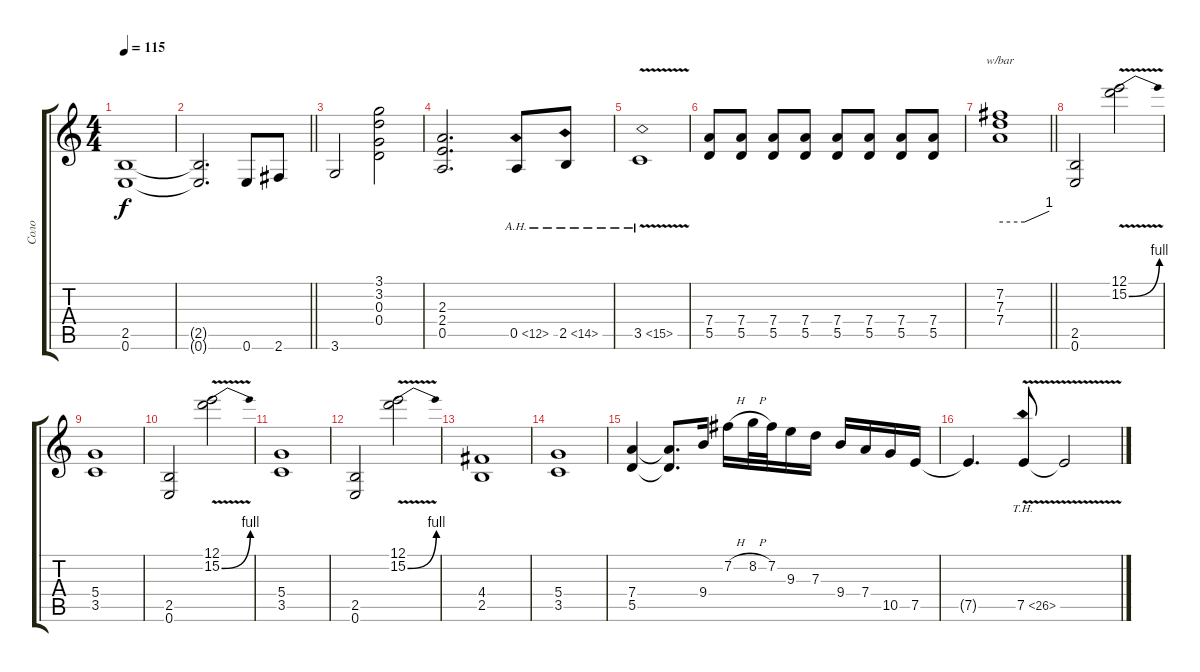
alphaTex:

\track ("Соло" "Соло") {instrument distortionguitar}
\staff {score tabs}
\tuning (E4 B3 G3 D3 A2 E2) {hide}
\ts (4 4)
\tempo 115
\clef g2
\ks c
(2.5 0.6).1{dy f} |
\barLineRight lightlight
(2.5{t} 0.6{t}).2{d} 0.6.8 2.6.8 |
3.6.2 (3.1 3.2 0.3 0.4).2 |
(2.3 2.4 0.5).2{d} 0.5{ah 12}.8 2.5{ah 12}.8 |
3.5{ah 12 v}.1 |
(7.4 5.5).8 (7.4 5.5).8 (7.4 5.5).8 (7.4 5.5).8 (7.4 5.5).8 (7.4 5.5).8 (7.4 5.5).8 (7.4 5.5).8 |
\barLineRight lightlight
(7.2 7.3 7.4).1{tbe (custom default 0 0 30 0 60 4)} |
(2.5 0.6).2 (12.1 15.2{be (bend 0 0 60 4) v}).2 |
(5.4 3.5).1 |
(2.5 0.6).2 (12.1 15.2{be (bend 0 0 60 4) v}).2 |
(5.4 3.5).1 |
(2.5 0.6).2 (12.1 15.2{be (bend 0 0 60 4) v}).2 |
(4.4 2.5).1 |
(5.4 3.5).1 |
(7.4 5.5).4 (7.4{t} 5.5{t}).8{d} 9.4.16 7.2{h}.16 8.2{h}.32 7.2.32 9.3.16 7.3.16 9.4.16 7.4.16 10.5.16 7.5.16 |
7.5{t}.4{d} 7.5{th 19 v}.8 7.5{t}.2
